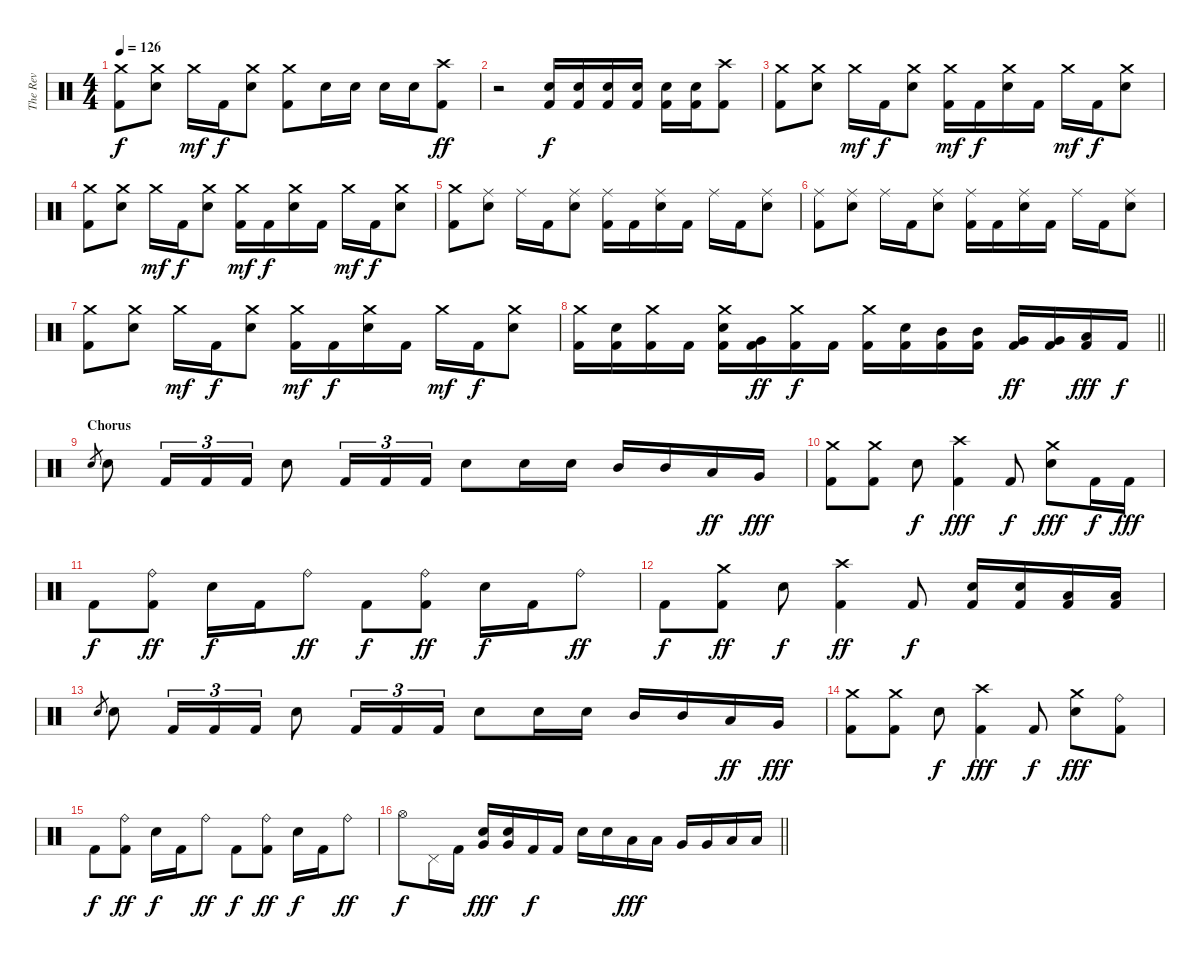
\track ("The Rev" "The Rev") {instrument percussion}
\staff {score}
\articulation defaults
\ts (4 4)
\tempo 126
\clef neutral
\ks c
("Crash medium (hit)" "Kick (hit) 2").8{dy f} ("Crash medium (hit)" "Electric Snare (hit)").8 "Crash medium (hit)".16{dy mf} "Kick (hit) 2".16{dy f} ("Crash medium (hit)" "Electric Snare (hit)").8 ("Crash medium (hit)" "Kick (hit) 2").8 "Electric Snare (hit)".16 "Electric Snare (hit)".16 "Electric Snare (hit)".16 "Electric Snare (hit)".16 ("Crash high (hit)" "Kick (hit) 2").8{dy ff} |
r.2 ("Electric Snare (hit)" "Kick (hit) 2").16{dy f} ("Electric Snare (hit)" "Kick (hit) 2").16 ("Electric Snare (hit)" "Kick (hit) 2").16 ("Electric Snare (hit)" "Kick (hit) 2").16 ("Electric Snare (hit)" "Kick (hit) 2").16 ("Electric Snare (hit)" "Kick (hit) 2").16 ("Crash high (hit)" "Kick (hit) 2").8 |
("Crash medium (hit)" "Kick (hit) 2").8 ("Crash medium (hit)" "Electric Snare (hit)").8 "Crash medium (hit)".16{dy mf} "Kick (hit) 2".16{dy f} ("Crash medium (hit)" "Electric Snare (hit)").8 ("Crash medium (hit)" "Kick (hit) 2").16{dy mf} "Kick (hit) 2".16{dy f} ("Crash medium (hit)" "Electric Snare (hit)").16 "Kick (hit) 2".16 "Crash medium (hit)".16{dy mf} "Kick (hit) 2".16{dy f} ("Crash medium (hit)" "Electric Snare (hit)").8 |
("Crash medium (hit)" "Kick (hit) 2").8 ("Crash medium (hit)" "Electric Snare (hit)").8 "Crash medium (hit)".16{dy mf} "Kick (hit) 2".16{dy f} ("Crash medium (hit)" "Electric Snare (hit)").8 ("Crash medium (hit)" "Kick (hit) 2").16{dy mf} "Kick (hit) 2".16{dy f} ("Crash medium (hit)" "Electric Snare (hit)").16 "Kick (hit) 2".16 "Crash medium (hit)".16{dy mf} "Kick (hit) 2".16{dy f} ("Crash medium (hit)" "Electric Snare (hit)").8 |
("Crash medium (hit)" "Kick (hit) 2").8 ("Ride (middle)" "Electric Snare (hit)").8 "Ride (middle)".16 "Kick (hit) 2".16 ("Ride (middle)" "Electric Snare (hit)").8 ("Ride (middle)" "Kick (hit) 2").16 "Kick (hit) 2".16 ("Ride (middle)" "Electric Snare (hit)").16 "Kick (hit) 2".16 "Ride (middle)".16 "Kick (hit) 2".16 ("Ride (middle)" "Electric Snare (hit)").8 |
("Ride (middle)" "Kick (hit) 2").8 ("Ride (middle)" "Electric Snare (hit)").8 "Ride (middle)".16 "Kick (hit) 2".16 ("Ride (middle)" "Electric Snare (hit)").8 ("Ride (middle)" "Kick (hit) 2").16 "Kick (hit) 2".16 ("Ride (middle)" "Electric Snare (hit)").16 "Kick (hit) 2".16 "Ride (middle)".16 "Kick (hit) 2".16 ("Ride (middle)" "Electric Snare (hit)").8 |
("Crash medium (hit)" "Kick (hit) 2").8 ("Crash medium (hit)" "Electric Snare (hit)").8 "Crash medium (hit)".16{dy mf} "Kick (hit) 2".16{dy f} ("Crash medium (hit)" "Electric Snare (hit)").8 ("Crash medium (hit)" "Kick (hit) 2").16{dy mf} "Kick (hit) 2".16{dy f} ("Crash medium (hit)" "Electric Snare (hit)").16 "Kick (hit) 2".16 "Crash medium (hit)".16{dy mf} "Kick (hit) 2".16{dy f} ("Crash medium (hit)" "Electric Snare (hit)").8 |
\barLineRight lightlight
("Crash medium (hit)" "Kick (hit) 2").16 ("Electric Snare (hit)" "Kick (hit) 2").16 ("Crash medium (hit)" "Kick (hit) 2").16 "Kick (hit) 2".16 ("Crash medium (hit)" "Electric Snare (hit)" "Kick (hit) 2").16 ("Very Low Tom (hit)" "Kick (hit) 2").16{dy ff} ("Crash medium (hit)" "Kick (hit) 2").16{dy f} "Kick (hit) 2".16 ("Crash medium (hit)" "Kick (hit) 2").16 ("Electric Snare (hit)" "Kick (hit) 2").16 ("Mid Tom (hit)" "Kick (hit) 2").16 ("Mid Tom (hit)" "Kick (hit) 2").16 ("Very Low Tom (hit)" "Kick (hit) 2").16{dy ff} ("Very Low Tom (hit)" "Kick (hit) 2").16 ("Low Floor Tom (hit)" "Kick (hit) 2").16{dy fff} "Kick (hit) 2".16{dy f} |
\section ("" "Chorus")
"Electric Snare (hit)".8{gr} "Electric Snare (hit)".8 "Kick (hit) 2".16{tu (3 2)} "Kick (hit) 2".16{tu (3 2)} "Kick (hit) 2".16{tu (3 2)} "Electric Snare (hit)".8 "Kick (hit) 2".16{tu (3 2)} "Kick (hit) 2".16{tu (3 2)} "Kick (hit) 2".16{tu (3 2)} "Electric Snare (hit)".8 "Electric Snare (hit)".16 "Electric Snare (hit)".16 "Mid Tom (hit)".16 "Mid Tom (hit)".16 "Low Tom (hit)".16{dy ff} "Very Low Tom (hit)".16{dy fff} |
("Crash medium (hit)" "Kick (hit) 2").8 ("Crash medium (hit)" "Kick (hit) 2").8 "Electric Snare (hit)".8{dy f} ("Crash high (hit)" "Kick (hit) 2").4{dy fff} "Kick (hit) 2".8{dy f} ("Crash medium (hit)" "Electric Snare (hit)").8{dy fff} "Kick (hit) 2".16{dy f} "Kick (hit) 2".16{dy fff} |
"Kick (hit) 2".8{dy f} ("Ride (bell)" "Kick (hit) 2").8{dy ff} "Electric Snare (hit)".16{dy f} "Kick (hit) 2".16 "Ride (bell)".8{dy ff} "Kick (hit) 2".8{dy f} ("Ride (bell)" "Kick (hit) 2").8{dy ff} "Electric Snare (hit)".16{dy f} "Kick (hit) 2".16 "Ride (bell)".8{dy ff} |
"Kick (hit) 2".8{dy f} ("Crash medium (hit)" "Kick (hit) 2").8{dy ff} "Electric Snare (hit)".8{dy f} ("Crash high (hit)" "Kick (hit) 2").4{dy ff} "Kick (hit) 2".8{dy f} ("Electric Snare (hit)" "Kick (hit) 2").16 ("Electric Snare (hit)" "Kick (hit) 2").16 ("Low Tom (hit)" "Kick (hit) 2").16 ("Low Tom (hit)" "Kick (hit) 2").16 |
"Electric Snare (hit)".8{gr} "Electric Snare (hit)".8 "Kick (hit) 2".16{tu (3 2)} "Kick (hit) 2".16{tu (3 2)} "Kick (hit) 2".16{tu (3 2)} "Electric Snare (hit)".8 "Kick (hit) 2".16{tu (3 2)} "Kick (hit) 2".16{tu (3 2)} "Kick (hit) 2".16{tu (3 2)} "Electric Snare (hit)".8 "Electric Snare (hit)".16 "Electric Snare (hit)".16 "Mid Tom (hit)".16 "Mid Tom (hit)".16 "Low Tom (hit)".16{dy ff} "Very Low Tom (hit)".16{dy fff} |
("Crash medium (hit)" "Kick (hit) 2").8 ("Crash medium (hit)" "Kick (hit) 2").8 "Electric Snare (hit)".8{dy f} ("Crash high (hit)" "Kick (hit) 2").4{dy fff} "Kick (hit) 2".8{dy f} ("Crash medium (hit)" "Electric Snare (hit)").8{dy fff} ("Ride (bell)" "Kick (hit) 2").8 |
"Kick (hit) 2".8{dy f} ("Ride (bell)" "Kick (hit) 2").8{dy ff} "Electric Snare (hit)".16{dy f} "Kick (hit) 2".16 "Ride (bell)".8{dy ff} "Kick (hit) 2".8{dy f} ("Ride (bell)" "Kick (hit) 2").8{dy ff} "Electric Snare (hit)".16{dy f} "Kick (hit) 2".16 "Ride (bell)".8{dy ff} |
\barLineRight lightlight "Hi-Hat (open)".8{dy f} "Pedal Hi-Hat (hit)".16 "Kick (hit) 2".16
("Electric Snare (hit)" "Very Low Tom (hit)").16{dy fff} ("Electric Snare (hit)" "Very Low Tom (hit)").16 "Kick (hit) 2".16{dy f} "Kick (hit) 2".16 "Electric Snare (hit)".16 "Electric Snare (hit)".16 "Low Tom (hit)".16{dy fff} "Low Tom (hit)".16 "Very Low Tom (hit)".16 "Very Low Tom (hit)".16 "Low Floor Tom (hit)".16 "Low Floor Tom (hit)".16
